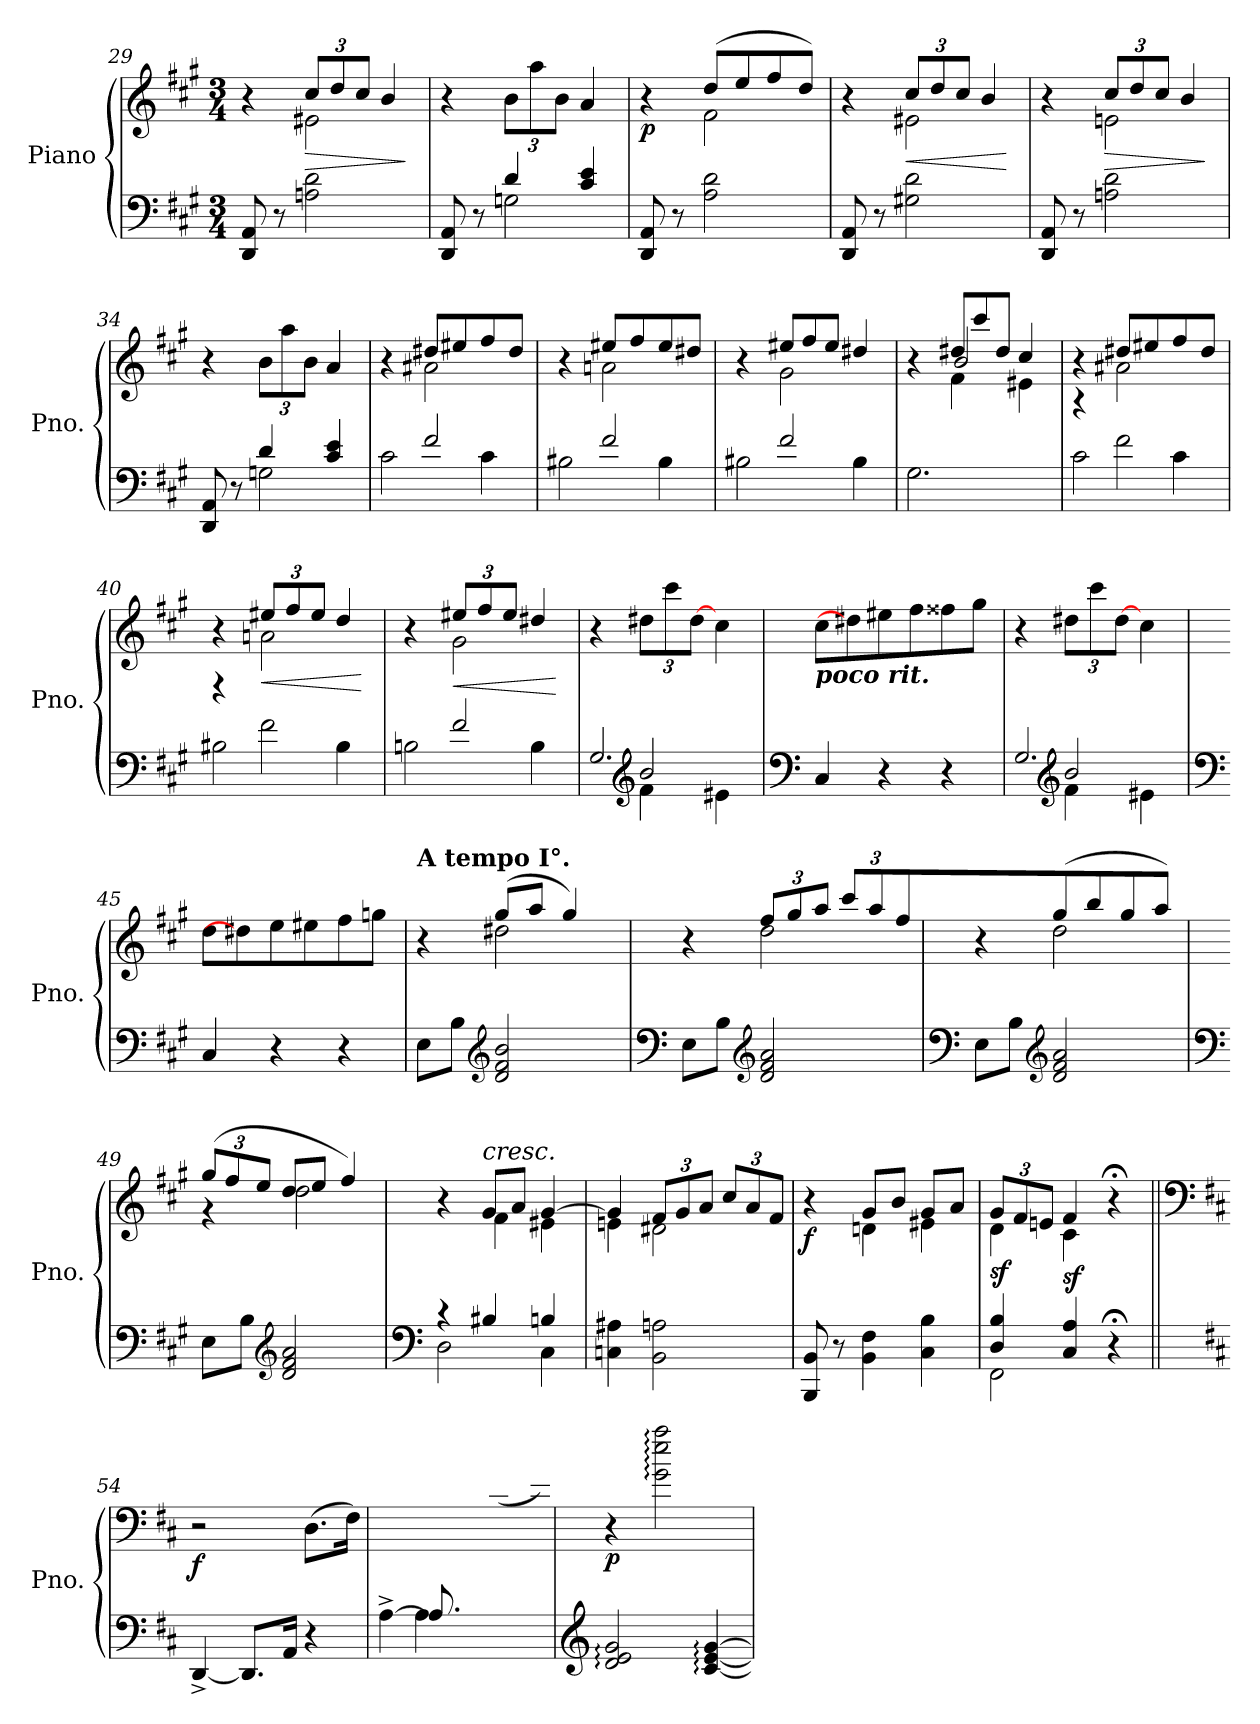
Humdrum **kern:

**kern	**kern	**dynam
*part1	*part1	*part1
*staff2	*staff1	*staff1/2
*I"Piano	*	*
*I'Pno.	*	*
*clefF4	*clefG2	*
*k[f#c#g#]	*k[f#c#g#]	*
*M3/4	*M3/4	*
=29	=29	=29
*	*^	*
8DD/ 8AA/	4r	4ryy	.
8r	.	.	.
*	*Xbrackettup	*	*
!	!	!	!LO:HP:b
2An\ 2d\	12cc#/L	2e#X\	>
.	12dd/	.	.
.	12cc#/J	.	.
.	4b/	.	.
*	*v	*v	*
.	.	]
=30	=30	=30
*^	*	*
8DD/ 8AA/	4ryy	4r	.
8r	.	.	.
4d/	2Gn\	12b\L	.
.	.	12aa\	.
.	.	12b\J	.
4c#/ 4e/	.	4a/	.
*v	*v	*	*
!!LO:LB:g=z
=31	=31	=31
*	*^	*
!	!	!	!LO:DY:b
8DD/ 8AA/	4r	4ryy	p
8r	.	.	.
2A\ 2d\	(>8dd/L	2f#\	.
.	8ee/	.	.
.	8ff#/	.	.
.	8dd/J)	.	.
=32	=32	=32	=32
8DD/ 8AA/	4r	4ryy	.
8r	.	.	.
!	!	!	!LO:HP:b
2G#X\ 2d\	12cc#/L	2e#X\	<
.	12dd/	.	.
.	12cc#/J	.	.
.	4b/	.	.
*	*v	*v	*
.	.	[
=33	=33	=33
*	*^	*
8DD/ 8AA/	4r	4ryy	.
8r	.	.	.
!	!	!	!LO:HP:b
2An\ 2d\	12cc#/L	2en\	>
.	12dd/	.	.
.	12cc#/J	.	.
.	4b/	.	.
*	*v	*v	*
.	.	]
=34	=34	=34
*^	*	*
8DD/ 8AA/	4ryy	4r	.
8r	.	.	.
4d/	2Gn\	12b\L	.
.	.	12aa\	.
.	.	12b\J	.
4c#/ 4e/	.	4a/	.
=35	=35	=35	=35
*	*	*^	*
!	!	!	!	!LO:DY:b
!	!	!	!	!LO:DY:n=1:b
2c#\	4ryy	4r	4ryy	other-dynamics p
.	2f#/	8dd#X/L	2a#X\	.
.	.	8ee#X/	.	.
4c#\	.	8ff#/	.	.
.	.	8dd#/J	.	.
=36	=36	=36	=36	=36
2B#X\	4ryy	4r	4ryy	.
.	2f#/	8ee#X/L	2an\	.
.	.	8ff#/	.	.
4B#\	.	8ee#/	.	.
.	.	8dd#X/J	.	.
!!LO:LB:g=z	!!
=37	=37	=37	=37	=37
2B#X\	4ryy	4r	4ryy	.
*	*	*Xtuplet	*	*
.	2f#/	12ee#X/L	2g#\	.
.	.	12ff#/	.	.
.	.	12ee#/J	.	.
4B#\	.	4dd#X/	.	.
*v	*v	*	*	*
=38	=38	=38	=38
*	*	*^	*
2.G#\	4r	4ryy	4ryy	.
.	12dd#X/L	4f#\	2b/	.
.	12ccc#/	.	.	.
.	12dd#/J	.	.	.
.	4cc#/	4e#X\	.	.
*	*	*v	*v	*
=39	=39	=39	=39
*^	*	*	*
2c#\	4rff	4r	4ryy	.
.	2f#\	8dd#X/L	2a#X\	.
.	.	8ee#X/	.	.
4c#\	.	8ff#/	.	.
.	.	8dd#/J	.	.
=40	=40	=40	=40	=40
2B#X\	4rff	4r	4ryy	.
*	*	*tuplet	*	*
!	!	!	!	!LO:HP:b
.	2f#\	12ee#X/L	2an\	<
.	.	12ff#/	.	.
.	.	12ee#/J	.	.
4B#\	.	4dd/	.	.
*v	*v	*	*	*
*	*v	*v	*
.	.	[
=41	=41	=41
*^	*^	*
2Bn\	4ryy	4r	4ryy	.
!	!	!	!	!LO:HP:b
.	2f#/	12ee#X/L	2g#\	<
.	.	12ff#/	.	.
.	.	12ee#/J	.	.
4B\	.	4dd#X/	.	.
*v	*v	*	*	*
*	*v	*v	*
.	.	[
=42	=42	=42
*^	*	*
*	*^	*	*
2.G#/	4ryy	4ryy	4r	.
*clefG2	*	*	*	*
.	2b/	4f#\	12dd#X\L	.
.	.	.	12ccc#\	.
.	.	.	[12dd#\J	.
.	.	4e#X\	4cc#\	.
*v	*v	*v	*	*
!!LO:LB:g=z
=43	=43	=43
*clefF4	*	*
*^	*	*
*	*^	*	*
!	!	!	!LO:TX:b:Bi:t=poco rit.	!
*v	*v	*v	*	*
4C#/	8cc#\L	.
.	8dd#X\]	.
4r	8ee#X\	.
.	8ff#\	.
4r	8ff##X\	.
.	8gg#\J	.
=44	=44	=44
*^	*	*
*	*^	*	*
2.G#/	4ryy	4ryy	4r	.
*clefG2	*	*	*	*
.	2b/	4f#\	12dd#X\L	.
.	.	.	12ccc#\	.
.	.	.	[12dd#\J	.
.	.	4e#X\	4cc#\	.
*v	*v	*v	*	*
=45	=45	=45
*clefF4	*	*
4C#/	8dd\L	.
.	8dd#X\]	.
4r	8ee\	.
.	8ee#X\	.
4r	8ff#\	.
.	8ggn\J	.
=46	=46	=46
*	*^	*
*	*	*^	*
!	!LO:TX:a:B:t=A tempo I°.	!	!	!
8E\L	4r	4ryy	8ryy	.
!	!	!	!	!LO:DY:b
!	!	!	!	!LO:DY:n=1:b
8B\J	.	.	2ryy	p other-dynamics
*clefG2	*	*	*	*
2d/ 2f#/ 2b/	(>8gg#/L	2dd#X\	.	.
.	8aa/J	.	.	.
.	4gg#/)	.	.	.
.	.	.	8ryy	.
*	*v	*v	*v	*
=47	=47	=47
*clefF4	*	*
*	*^	*
8E\L	4r	4ryy	.
8B\J	.	.	.
*clefG2	*	*	*
2d/ 2f#/ 2a/	12ff#/L	2dd\	.
.	12gg#/	.	.
.	12aa/J	.	.
.	12ccc#/L	.	.
.	12aa/	.	.
.	12ff#/	.	.
=48	=48	=48	=48
*clefF4	*	*	*
8E\L	4r	4ryy	.
8B\J	.	.	.
*clefG2	*	*	*
2d/ 2f#/ 2a/	(>8gg#/	2dd\	.
.	8bb/	.	.
.	8gg#/	.	.
.	8aa/J)	.	.
!!LO:LB:g=z	!!
=49	=49	=49	=49
*clefF4	*	*	*
8E\L	(>12gg#/L	4r	.
.	12ff#/	.	.
8B\J	.	.	.
.	12ee/J	.	.
*clefG2	*	*	*
2d/ 2f#/ 2a/	8dd/L	2dd\	.
.	8ee/J	.	.
.	4ff#/)	.	.
=50	=50	=50	=50
*clefF4	*	*	*
*^	*	*	*
4r	2D\	4r	4ryy	.
!	!	!LO:TX:a:i:t=cresc.	!	!
4B#X/	.	8g#/L	4f#\	.
.	.	8a/J	.	.
4Bn/	4C#\	[4g#/	4e#X\	.
*v	*v	*	*	*
=51	=51	=51	=51
4Cn\ 4A#X\	4g#/]	4en\	.
2BB\ 2An\	12f#/L	2d#X\	.
.	12g#/	.	.
.	12a/J	.	.
.	12cc#/L	.	.
.	12a/	.	.
.	12f#/J	.	.
=52	=52	=52	=52
!	!	!	!LO:DY:b
8BBB/ 8BB/	4r	4ryy	f
8r	.	.	.
4BB\ 4F#\	8g#/L	4dn\	.
.	8b/J	.	.
4C#\ 4B\	8g#/L	4e#X\	.
.	8a/J	.	.
=53	=53	=53	=53
*^	*	*	*
!	!	!	!	!LO:DY:b
4D/ 4B/	2FF#\	12g#/L	4d\	sf
.	.	12f#/	.	.
.	.	12en/J	.	.
!	!	!	!	!LO:DY:b
4C#/ 4A/	.	4f#/	4c#\	sf
4r;<	4ryy	4r;<	4ryy	.
*v	*v	*	*	*
*	*v	*v	*
!!LO:PB:g=z
=54||	=54||	=54||
*	*clefF4	*
*k[f#c#]	*k[f#c#]	*
*^	*^	*
!	!	!LO:TX:a:B:t=Risoluto.	!	!
!	!	!	!	!LO:DY:b
*v	*v	*	*	*
*	*v	*v	*
[4DD^/	2r	f
8.DD/L]	.	.
16AA/Jk	.	.
4r	(>8.D\L	.
.	16F#\Jk)	.
=55	=55	=55
*^	*^	*
[4A^\	4ryy	2.ryy	4..ryy	.
(<8.A/L]	4A\	.	.	.
4ryy	.	.	16B/K)	.
.	4ryy	.	(<8.d/	.
16ryy	.	.	16f#/Jk)	.
*v	*v	*	*	*
*	*v	*v	*
=56	=56	=56
*clefG2	*	*
*	*^	*
!	!	!	!LO:DY:b
*	*v	*v	*
2d/: 2e/: 2g/:	4r	p
.	2g\: 2ee\: 2aa\:	.
[4c#/: [4e/: [4g/:	.	.
=	=	=
*-	*-	*-
